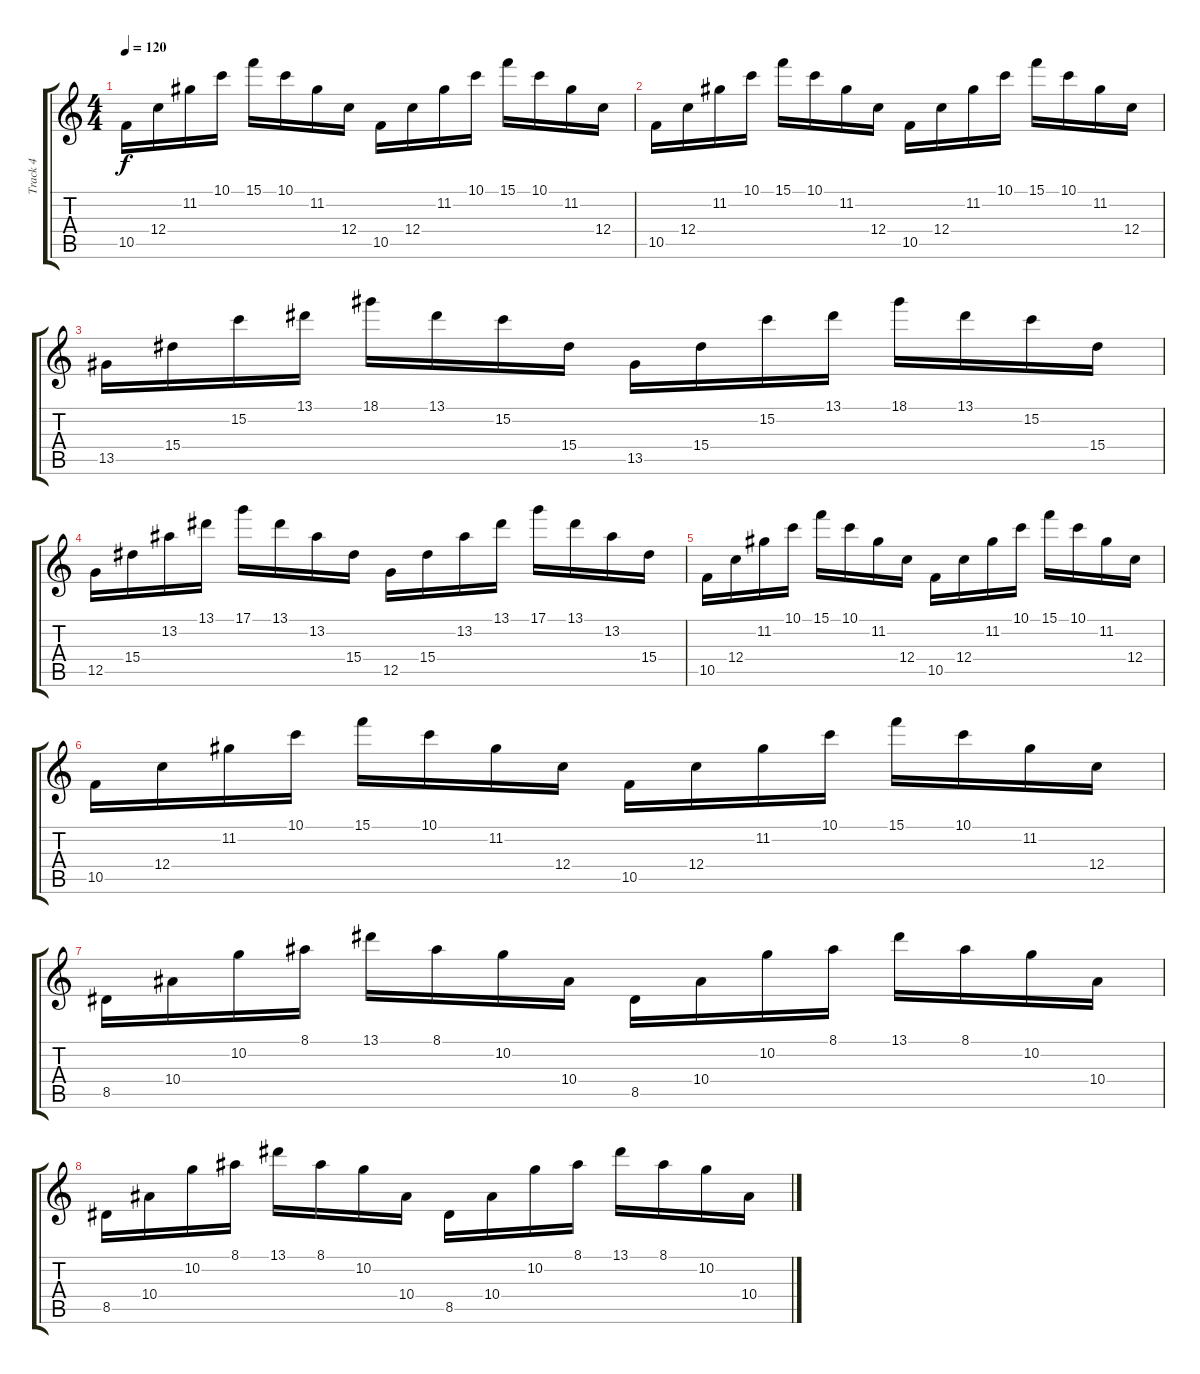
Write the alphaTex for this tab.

\track ("Track 4" "Track 4") {instrument distortionguitar}
\staff {score tabs}
\tuning (D4 A3 F3 C3 G2 C2) {hide}
\ts (4 4)
\tempo 120
\clef g2
\ks c
10.5.16{dy f} 12.4.16 11.2.16 10.1.16 15.1.16 10.1.16 11.2.16 12.4.16 10.5.16 12.4.16 11.2.16 10.1.16 15.1.16 10.1.16 11.2.16 12.4.16 |
10.5.16 12.4.16 11.2.16 10.1.16 15.1.16 10.1.16 11.2.16 12.4.16 10.5.16 12.4.16 11.2.16 10.1.16 15.1.16 10.1.16 11.2.16 12.4.16 |
13.5.16 15.4.16 15.2.16 13.1.16 18.1.16 13.1.16 15.2.16 15.4.16 13.5.16 15.4.16 15.2.16 13.1.16 18.1.16 13.1.16 15.2.16 15.4.16 |
12.5.16 15.4.16 13.2.16 13.1.16 17.1.16 13.1.16 13.2.16 15.4.16 12.5.16 15.4.16 13.2.16 13.1.16 17.1.16 13.1.16 13.2.16 15.4.16 |
10.5.16 12.4.16 11.2.16 10.1.16 15.1.16 10.1.16 11.2.16 12.4.16 10.5.16 12.4.16 11.2.16 10.1.16 15.1.16 10.1.16 11.2.16 12.4.16 |
10.5.16 12.4.16 11.2.16 10.1.16 15.1.16 10.1.16 11.2.16 12.4.16 10.5.16 12.4.16 11.2.16 10.1.16 15.1.16 10.1.16 11.2.16 12.4.16 |
8.5.16 10.4.16 10.2.16 8.1.16 13.1.16 8.1.16 10.2.16 10.4.16 8.5.16 10.4.16 10.2.16 8.1.16 13.1.16 8.1.16 10.2.16 10.4.16 |
8.5.16 10.4.16 10.2.16 8.1.16 13.1.16 8.1.16 10.2.16 10.4.16 8.5.16 10.4.16 10.2.16 8.1.16 13.1.16 8.1.16 10.2.16 10.4.16
